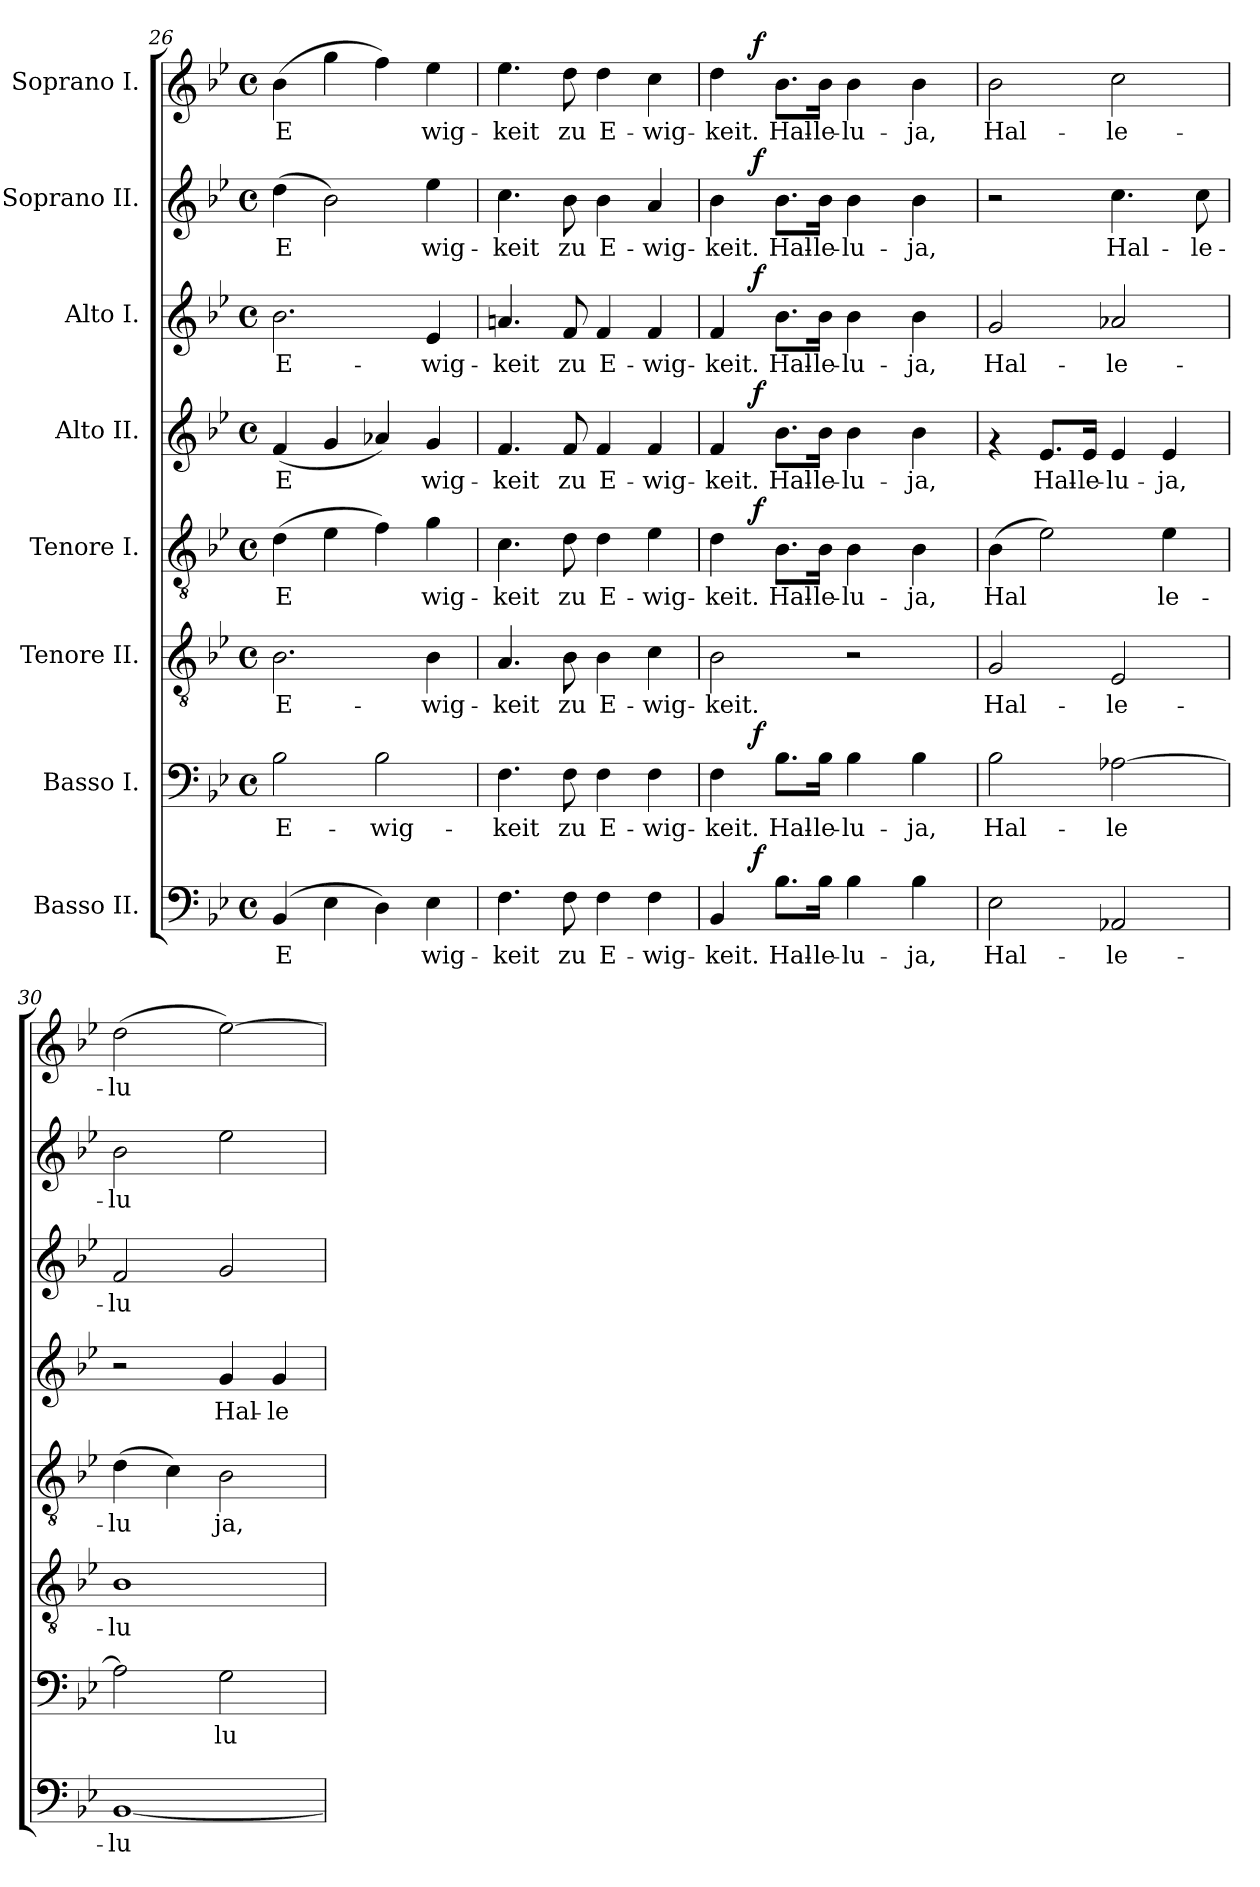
**kern	**text	**dynam	**kern	**text	**dynam	**kern	**text	**kern	**text	**dynam	**kern	**text	**dynam	**kern	**text	**dynam	**kern	**text	**dynam	**kern	**text	**dynam
*part8	*part8	*part8	*part7	*part7	*part7	*part6	*part6	*part5	*part5	*part5	*part4	*part4	*part4	*part3	*part3	*part3	*part2	*part2	*part2	*part1	*part1	*part1
*staff8	*staff8	*staff8	*staff7	*staff7	*staff7	*staff6	*staff6	*staff5	*staff5	*staff5	*staff4	*staff4	*staff4	*staff3	*staff3	*staff3	*staff2	*staff2	*staff2	*staff1	*staff1	*staff1
*I"Basso II.	*	*	*I"Basso I.	*	*	*I"Tenore II.	*	*I"Tenore I.	*	*	*I"Alto II.	*	*	*I"Alto I.	*	*	*I"Soprano II.	*	*	*I"Soprano I.	*	*
!!LO:PB:g=z
*clefF4	*	*	*clefF4	*	*	*clefGv2	*	*clefGv2	*	*	*clefG2	*	*	*clefG2	*	*	*clefG2	*	*	*clefG2	*	*
*k[b-e-]	*	*	*k[b-e-]	*	*	*k[b-e-]	*	*k[b-e-]	*	*	*k[b-e-]	*	*	*k[b-e-]	*	*	*k[b-e-]	*	*	*k[b-e-]	*	*
*B-:	*	*	*B-:	*	*	*B-:	*	*B-:	*	*	*B-:	*	*	*B-:	*	*	*B-:	*	*	*B-:	*	*
*M4/4	*	*	*M4/4	*	*	*M4/4	*	*M4/4	*	*	*M4/4	*	*	*M4/4	*	*	*M4/4	*	*	*M4/4	*	*
*met(c)	*	*	*met(c)	*	*	*met(c)	*	*met(c)	*	*	*met(c)	*	*	*met(c)	*	*	*met(c)	*	*	*met(c)	*	*
=26	=26	=26	=26	=26	=26	=26	=26	=26	=26	=26	=26	=26	=26	=26	=26	=26	=26	=26	=26	=26	=26	=26
!	!LO:LY:b:cj	!	!	!LO:LY:b:cj	!	!	!LO:LY:b:cj	!	!LO:LY:b:cj	!	!	!LO:LY:b:cj	!	!	!LO:LY:b:cj	!	!	!LO:LY:b:cj	!	!	!LO:LY:b:cj	!
(>4BB-/	E-	.	2B-\	E-	.	2.B-\	E-	(>4d\	E-	.	(<4f/	E-	.	2.b-\	E-	.	(>4dd\	E-	.	(>4b-\	E-	.
!	!LO:LY:b:cj	!	!	!	!	!	!	!	!LO:LY:b:cj	!	!	!LO:LY:b:cj	!	!	!	!	!	!LO:LY:b:cj	!	!	!LO:LY:b:cj	!
4E-\	--	.	.	.	.	.	.	4e-\	--	.	4g/	--	.	.	.	.	2b-\)	--	.	4gg\	--	.
!	!LO:LY:b:cj	!	!	!LO:LY:b:cj	!	!	!	!	!LO:LY:b:cj	!	!	!LO:LY:b:cj	!	!	!	!	!	!	!	!	!LO:LY:b:cj	!
4D\)	--	.	2B-\	-wig-	.	.	.	4f\)	--	.	4a-X/)	--	.	.	.	.	.	.	.	4ff\)	--	.
!	!LO:LY:b:cj	!	!	!	!	!	!LO:LY:b:cj	!	!LO:LY:b:cj	!	!	!LO:LY:b:cj	!	!	!LO:LY:b:cj	!	!	!LO:LY:b:cj	!	!	!LO:LY:b:cj	!
4E-\	-wig-	.	.	.	.	4B-\	-wig-	4g\	-wig-	.	4g/	-wig-	.	4e-/	-wig-	.	4ee-\	-wig-	.	4ee-\	-wig-	.
=27!	=27!	=27!	=27!	=27!	=27!	=27!	=27!	=27!	=27!	=27!	=27!	=27!	=27!	=27!	=27!	=27!	=27!	=27!	=27!	=27!	=27!	=27!
!	!LO:LY:b:cj	!	!	!LO:LY:b:cj	!	!	!LO:LY:b:cj	!	!LO:LY:b:cj	!	!	!LO:LY:b:cj	!	!	!LO:LY:b:cj	!	!	!LO:LY:b:cj	!	!	!LO:LY:b:cj	!
4.F\	-keit	.	4.F\	-keit	.	4.A/	-keit	4.c\	-keit	.	4.f/	-keit	.	4.an/	-keit	.	4.cc\	-keit	.	4.ee-\	-keit	.
!	!LO:LY:b:cj	!	!	!LO:LY:b:cj	!	!	!LO:LY:b:cj	!	!LO:LY:b:cj	!	!	!LO:LY:b:cj	!	!	!LO:LY:b:cj	!	!	!LO:LY:b:cj	!	!	!LO:LY:b:cj	!
8F\	zu	.	8F\	zu	.	8B-\	zu	8d\	zu	.	8f/	zu	.	8f/	zu	.	8b-\	zu	.	8dd\	zu	.
!	!LO:LY:b:cj	!	!	!LO:LY:b:cj	!	!	!LO:LY:b:cj	!	!LO:LY:b:cj	!	!	!LO:LY:b:cj	!	!	!LO:LY:b:cj	!	!	!LO:LY:b:cj	!	!	!LO:LY:b:cj	!
4F\	E-	.	4F\	E-	.	4B-\	E-	4d\	E-	.	4f/	E-	.	4f/	E-	.	4b-\	E-	.	4dd\	E-	.
!	!LO:LY:b:cj	!	!	!LO:LY:b:cj	!	!	!LO:LY:b:cj	!	!LO:LY:b:cj	!	!	!LO:LY:b:cj	!	!	!LO:LY:b:cj	!	!	!LO:LY:b:cj	!	!	!LO:LY:b:cj	!
4F\	-wig-	.	4F\	-wig-	.	4c\	-wig-	4e-\	-wig-	.	4f/	-wig-	.	4f/	-wig-	.	4a/	-wig-	.	4cc\	-wig-	.
=28!	=28!	=28!	=28!	=28!	=28!	=28!	=28!	=28!	=28!	=28!	=28!	=28!	=28!	=28!	=28!	=28!	=28!	=28!	=28!	=28!	=28!	=28!
!	!LO:LY:b:cj	!	!	!LO:LY:b:cj	!	!	!LO:LY:b:cj	!	!LO:LY:b:cj	!	!	!LO:LY:b:cj	!	!	!LO:LY:b:cj	!	!	!LO:LY:b:cj	!	!	!LO:LY:b:cj	!
*^	*	*	*^	*	*	*	*	*^	*	*	*^	*	*	*^	*	*	*^	*	*	*^	*	*
4BB-/	8.ryy	-keit.	.	4F\	8.ryy	-keit.	.	2B-\	-keit.	4d\	8.ryy	-keit.	.	4f/	8.ryy	-keit.	.	4f/	8.ryy	-keit.	.	4b-\	8.ryy	-keit.	.	4dd\	8.ryy	-keit.	.
!	!	!	!LO:DY:a	!	!	!	!LO:DY:a	!	!	!	!	!	!LO:DY:a	!	!	!	!LO:DY:a	!	!	!	!LO:DY:a	!	!	!	!LO:DY:a	!	!	!	!LO:DY:a
.	2ryy	.	f	.	2ryy	.	f	.	.	.	2ryy	.	f	.	2ryy	.	f	.	2ryy	.	f	.	2ryy	.	f	.	2ryy	.	f
!	!	!LO:LY:b:cj	!	!	!	!LO:LY:b:cj	!	!	!	!	!	!LO:LY:b:cj	!	!	!	!LO:LY:b:cj	!	!	!	!LO:LY:b:cj	!	!	!	!LO:LY:b:cj	!	!	!	!LO:LY:b:cj	!
8.B-\L	.	Hal-	.	8.B-\L	.	Hal-	.	.	.	8.B-\L	.	Hal-	.	8.b-\L	.	Hal-	.	8.b-\L	.	Hal-	.	8.b-\L	.	Hal-	.	8.b-\L	.	Hal-	.
!	!	!LO:LY:b:cj	!	!	!	!LO:LY:b:cj	!	!	!	!	!	!LO:LY:b:cj	!	!	!	!LO:LY:b:cj	!	!	!	!LO:LY:b:cj	!	!	!	!LO:LY:b:cj	!	!	!	!LO:LY:b:cj	!
16B-\Jk	.	-le-	.	16B-\Jk	.	-le-	.	.	.	16B-\Jk	.	-le-	.	16b-\Jk	.	-le-	.	16b-\Jk	.	-le-	.	16b-\Jk	.	-le-	.	16b-\Jk	.	-le-	.
!	!	!LO:LY:b:cj	!	!	!	!LO:LY:b:cj	!	!	!	!	!	!LO:LY:b:cj	!	!	!	!LO:LY:b:cj	!	!	!	!LO:LY:b:cj	!	!	!	!LO:LY:b:cj	!	!	!	!LO:LY:b:cj	!
4B-\	.	-lu-	.	4B-\	.	-lu-	.	2r	.	4B-\	.	-lu-	.	4b-\	.	-lu-	.	4b-\	.	-lu-	.	4b-\	.	-lu-	.	4b-\	.	-lu-	.
.	4ryy	.	.	.	4ryy	.	.	.	.	.	4ryy	.	.	.	4ryy	.	.	.	4ryy	.	.	.	4ryy	.	.	.	4ryy	.	.
!	!	!LO:LY:b:cj	!	!	!	!LO:LY:b:cj	!	!	!	!	!	!LO:LY:b:cj	!	!	!	!LO:LY:b:cj	!	!	!	!LO:LY:b:cj	!	!	!	!LO:LY:b:cj	!	!	!	!LO:LY:b:cj	!
4B-\	.	-ja,	.	4B-\	.	-ja,	.	.	.	4B-\	.	-ja,	.	4b-\	.	-ja,	.	4b-\	.	-ja,	.	4b-\	.	-ja,	.	4b-\	.	-ja,	.
.	16ryy	.	.	.	16ryy	.	.	.	.	.	16ryy	.	.	.	16ryy	.	.	.	16ryy	.	.	.	16ryy	.	.	.	16ryy	.	.
=29!	=29!	=29!	=29!	=29!	=29!	=29!	=29!	=29!	=29!	=29!	=29!	=29!	=29!	=29!	=29!	=29!	=29!	=29!	=29!	=29!	=29!	=29!	=29!	=29!	=29!	=29!	=29!	=29!	=29!
!	!	!LO:LY:b:cj	!	!	!	!LO:LY:b:cj	!	!	!LO:LY:b:cj	!	!	!LO:LY:b:cj	!	!	!	!	!	!	!	!LO:LY:b:cj	!	!	!	!	!	!	!	!LO:LY:b:cj	!
*v	*v	*	*	*	*	*	*	*	*	*v	*v	*	*	*v	*v	*	*	*v	*v	*	*	*v	*v	*	*	*v	*v	*	*
*	*	*	*v	*v	*	*	*	*	*	*	*	*	*	*	*	*	*	*	*	*	*	*	*
2E-\	Hal-	.	2B-\	Hal-	.	2G/	Hal-	(>4B-\	Hal-	.	4rf	.	.	2g/	Hal-	.	2r	.	.	2b-\	Hal-	.
!	!	!	!	!	!	!	!	!	!LO:LY:b:cj	!	!	!LO:LY:b:cj	!	!	!	!	!	!	!	!	!	!
.	.	.	.	.	.	.	.	2e-\)	--	.	8.e-/L	Hal-	.	.	.	.	.	.	.	.	.	.
!	!	!	!	!	!	!	!	!	!	!	!	!LO:LY:b:cj	!	!	!	!	!	!	!	!	!	!
.	.	.	.	.	.	.	.	.	.	.	16e-/Jk	-le-	.	.	.	.	.	.	.	.	.	.
!	!LO:LY:b:cj	!	!	!LO:LY:b:cj	!	!	!LO:LY:b:cj	!	!	!	!	!LO:LY:b:cj	!	!	!LO:LY:b:cj	!	!	!LO:LY:b:cj	!	!	!LO:LY:b:cj	!
2AA-X/	-le-	.	[>2A-X\	-le-	.	2E-/	-le-	.	.	.	4e-/	-lu-	.	2a-X/	-le-	.	4.cc\	Hal-	.	2cc\	-le-	.
!	!	!	!	!	!	!	!	!	!LO:LY:b:cj	!	!	!LO:LY:b:cj	!	!	!	!	!	!	!	!	!	!
.	.	.	.	.	.	.	.	4e-\	-le-	.	4e-/	-ja,	.	.	.	.	.	.	.	.	.	.
!	!	!	!	!	!	!	!	!	!	!	!	!	!	!	!	!	!	!LO:LY:b:cj	!	!	!	!
.	.	.	.	.	.	.	.	.	.	.	.	.	.	.	.	.	8cc\	-le-	.	.	.	.
=30!	=30!	=30!	=30!	=30!	=30!	=30!	=30!	=30!	=30!	=30!	=30!	=30!	=30!	=30!	=30!	=30!	=30!	=30!	=30!	=30!	=30!	=30!
!	!LO:LY:b:cj	!	!	!LO:LY:b:cj	!	!	!LO:LY:b:cj	!	!LO:LY:b:cj	!	!	!	!	!	!LO:LY:b:cj	!	!	!LO:LY:b:cj	!	!	!LO:LY:b:cj	!
[<1BB-	-lu-	.	2A-\]	--	.	1B-	-lu-	(>4d\	-lu-	.	2r	.	.	2f/	-lu-	.	2b-\	-lu-	.	(>2dd\	-lu-	.
!	!	!	!	!	!	!	!	!	!LO:LY:b:cj	!	!	!	!	!	!	!	!	!	!	!	!	!
.	.	.	.	.	.	.	.	4c\)	--	.	.	.	.	.	.	.	.	.	.	.	.	.
!	!	!	!	!LO:LY:b:cj	!	!	!	!	!LO:LY:b:cj	!	!	!LO:LY:b:cj	!	!	!LO:LY:b:cj	!	!	!LO:LY:b:cj	!	!	!LO:LY:b:cj	!
.	.	.	2G\	-lu-	.	.	.	2B-\	-ja,	.	4g/	Hal-	.	2g/	--	.	2ee-\	--	.	[>2ee-\)	--	.
!	!	!	!	!	!	!	!	!	!	!	!	!LO:LY:b:cj	!	!	!	!	!	!	!	!	!	!
.	.	.	.	.	.	.	.	.	.	.	4g/	-le-	.	.	.	.	.	.	.	.	.	.
=!	=!	=!	=!	=!	=!	=!	=!	=!	=!	=!	=!	=!	=!	=!	=!	=!	=!	=!	=!	=!	=!	=!
*-	*-	*-	*-	*-	*-	*-	*-	*-	*-	*-	*-	*-	*-	*-	*-	*-	*-	*-	*-	*-	*-	*-
